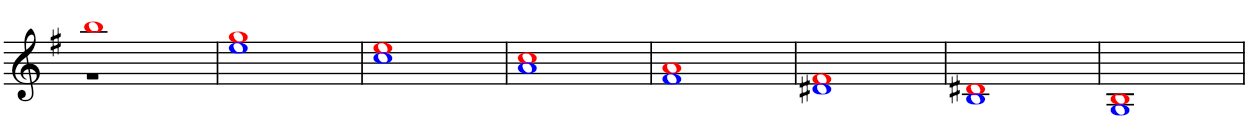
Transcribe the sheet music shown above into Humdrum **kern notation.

**kern
*part1
*staff1
*I"Piano
*I'Pno.
!!LO:PB:g=z
*clefG2
*k[f#]
*M4/4
*met(c)
=9
*^
1bbi	1r
=10	=10
1ggi	1eej
=11	=11
1eei	1ccj
=12	=12
1cci	1aj
=13	=13
1ai	1f#j
=14	=14
1f#i	1d#Xj
=15	=15
1d#Xi	1Bj
=16	=16
1Bi	1Gj
*v	*v
=
*-
